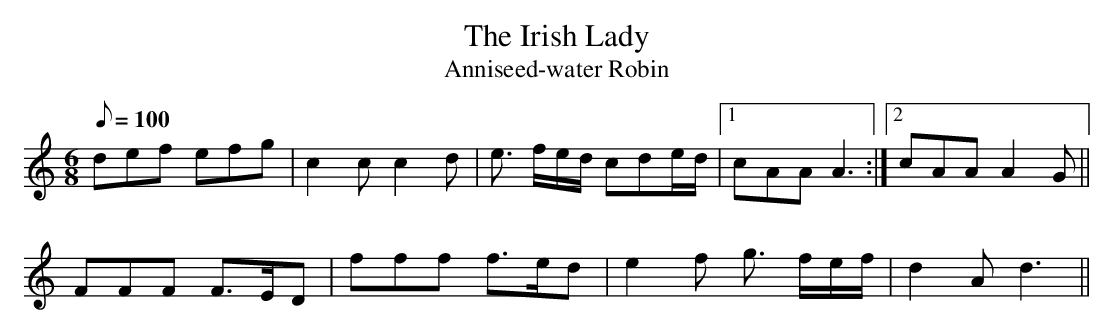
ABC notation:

X:1
T:The Irish Lady
T:Anniseed-water Robin
L:1/8
M:6/8
Q:100
K:D dorian
def efg|c2c c2d|e> fe/2d/2 cde/2d/2|1 cAA A3:|2 cAA A2G||
FFF F>ED|fff f>ed|e2f g> fe/2f/2|d2A d3||
